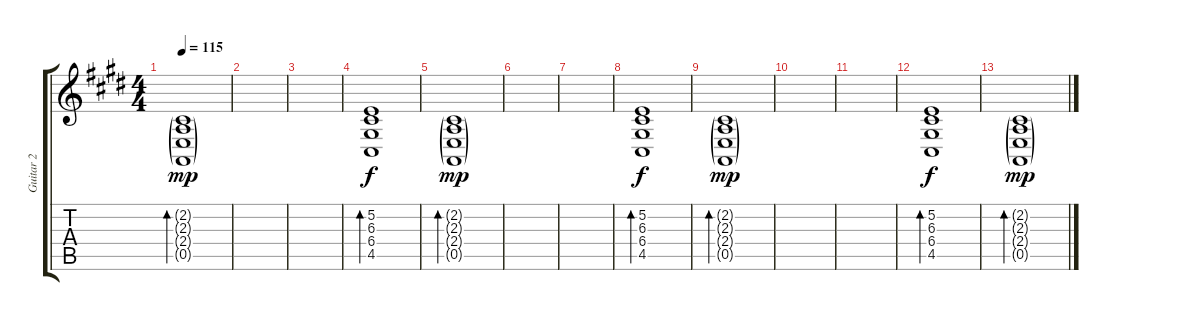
\track ("Guitar 2" "Guitar 2") {instrument acousticgrandpiano}
\staff {score tabs}
\tuning (E4 B3 G3 D3 A2 E2) {hide}
\ts (4 4)
\tempo 115
\clef g2
\ks c#minor
(2.2{g} 2.3{g} 2.4{g} 0.5{g}).1{bd 480 dy mp} |
|
|
(5.2 6.3 6.4 4.5).1{bd 480 dy f} |
(2.2{g} 2.3{g} 2.4{g} 0.5{g}).1{bd 480 dy mp} |
|
|
(5.2 6.3 6.4 4.5).1{bd 480 dy f} |
(2.2{g} 2.3{g} 2.4{g} 0.5{g}).1{bd 480 dy mp} |
|
|
(5.2 6.3 6.4 4.5).1{bd 480 dy f} |
(2.2{g} 2.3{g} 2.4{g} 0.5{g}).1{bd 480 dy mp}
